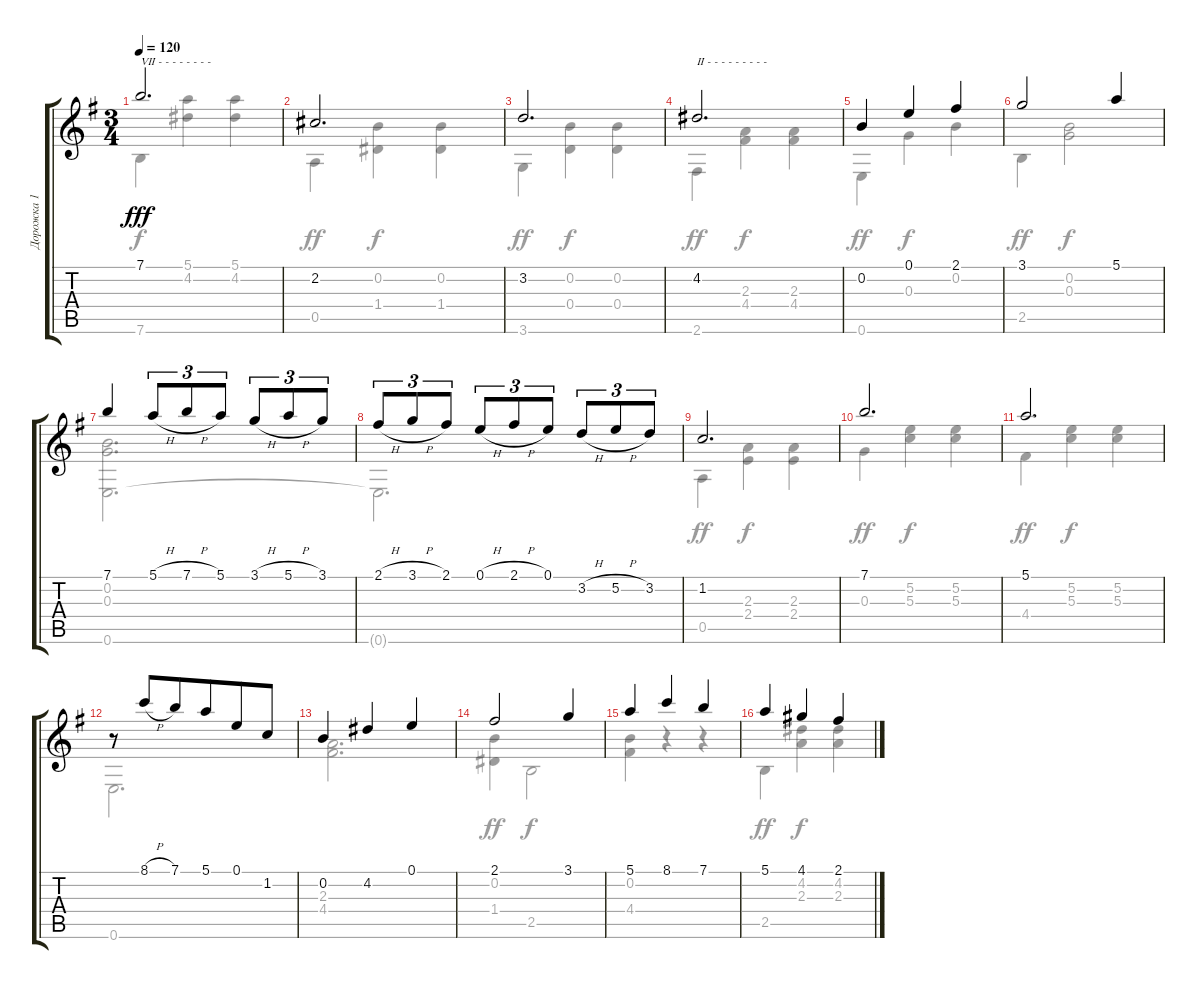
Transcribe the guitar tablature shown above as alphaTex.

\track ("Дорожка 1" "Дорожка 1") {instrument acousticguitarsteel}
\staff {score tabs}
\tuning (E4 B3 G3 D3 A2 E2) {hide}
\voice
\ts (3 4)
\tempo 120
\clef g2
\ks g
7.1.2{d txt "VII - - - - - - - -" dy fff} |
2.2.2{d} |
3.2.2{d} |
4.2.2{d txt "II - - - - - - - - -"} |
0.2.4 0.1.4 2.1.4 |
3.1.2 5.1.4 |
7.1.4 5.1{h}.8{tu (3 2)} 7.1{h}.8{tu (3 2)} 5.1.8{tu (3 2)} 3.1{h}.8{tu (3 2)} 5.1{h}.8{tu (3 2)} 3.1.8{tu (3 2)} |
2.1{h}.8{tu (3 2)} 3.1{h}.8{tu (3 2)} 2.1.8{tu (3 2)} 0.1{h}.8{tu (3 2)} 2.1{h}.8{tu (3 2)} 0.1.8{tu (3 2)} 3.2{h}.8{tu (3 2)} 5.2{h}.8{tu (3 2)} 3.2.8{tu (3 2)} |
1.2.2{d} |
7.1.2{d} |
5.1.2{d} |
r.8 8.1{h}.8{beam merge} 7.1.8 5.1.8{beam merge} 0.1.8 1.2.8 |
0.2.4 4.2.4 0.1.4 |
2.1.2 3.1.4 |
5.1.4 8.1.4 7.1.4 |
5.1.4 4.1.4 2.1.4
\voice
\clef g2
\ottava regular
\simile none
\ks g
7.6.4{dy f} (5.1 4.2).4 (5.1 4.2).4 |
0.5.4{dy ff} (0.2 1.4).4{dy f} (0.2 1.4).4 |
3.6.4{dy ff} (0.2 0.4).4{dy f} (0.2 0.4).4 |
2.6.4{dy ff} (2.3 4.4).4{dy f} (2.3 4.4).4 |
0.6.4{dy ff} 0.3.4{dy f} 0.2.4 |
2.5.4{dy ff} (0.2 0.3).2{dy f} |
(0.2 0.3 0.6).2{d} |
0.6{t}.2{d} |
0.5.4{dy ff} (2.3 2.4).4{dy f} (2.3 2.4).4 |
0.3.4{dy ff} (5.2 5.3).4{dy f} (5.2 5.3).4 |
4.4.4{dy ff} (5.2 5.3).4{dy f} (5.2 5.3).4 |
0.6.2{d} |
(2.3 4.4).2{d} |
(0.2 1.4).4{dy ff} 2.5.2{dy f} |
(0.2 4.4).4 r.4 r.4 |
2.5.4{dy ff} (4.2 2.3).4{dy f} (4.2 2.3).4
